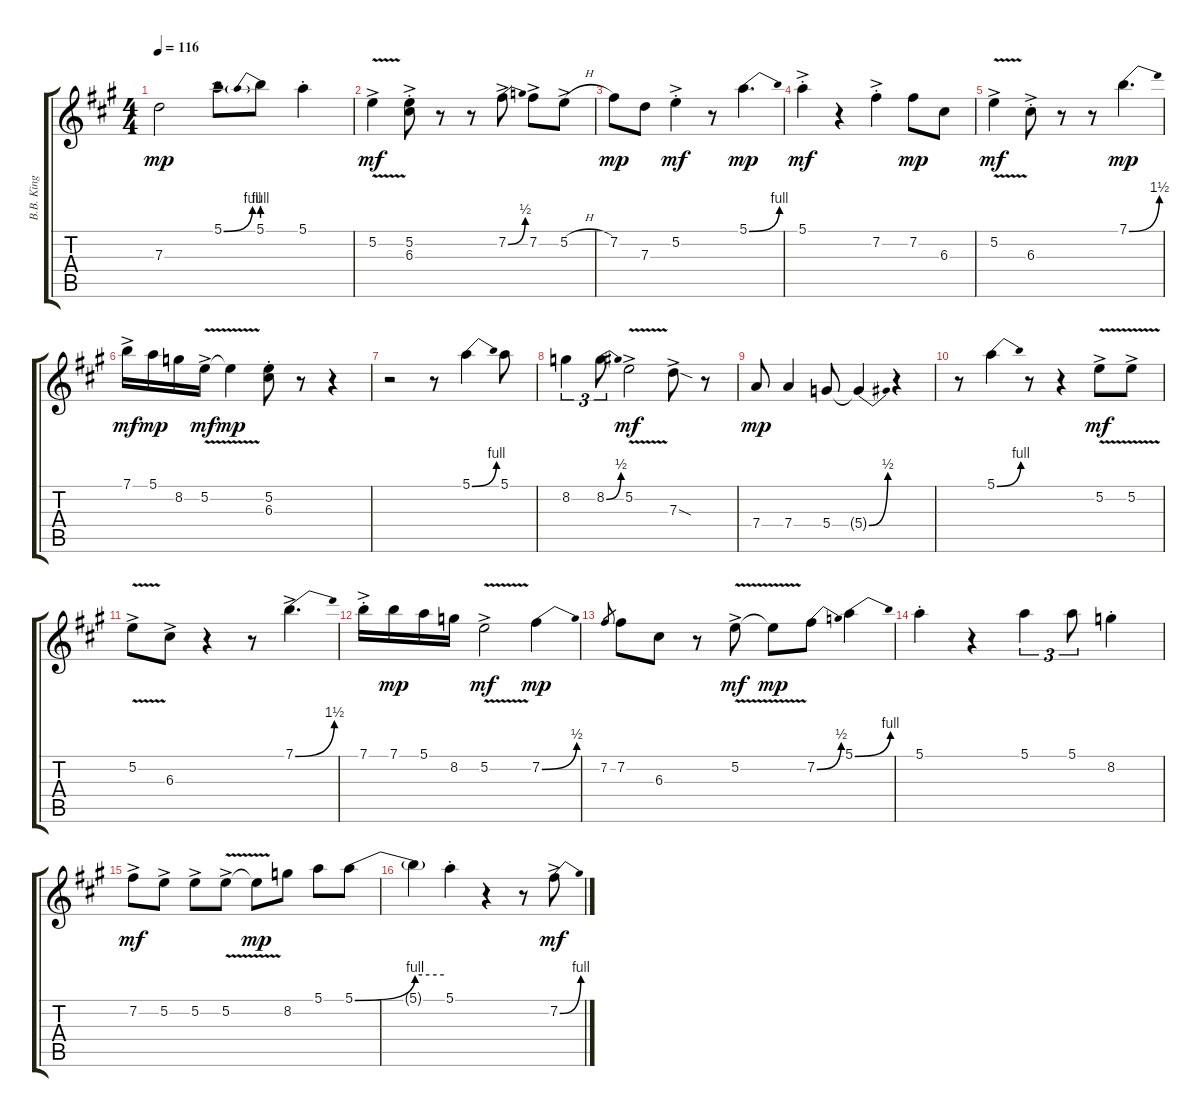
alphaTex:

\track ("B.B. King - Lead Guitar" "B.B. King ") {instrument overdrivenguitar}
\staff {score tabs}
\tuning (E4 B3 G3 D3 A2 E2) {hide}
\ts (4 4)
\tempo 116
\clef g2
\ks a
7.3{t}.2{dy mp} 5.1{be (bend 0 0 60 4)}.8 5.1{be (prebend 0 4 60 4)}.8 5.1{st}.4 |
5.2{v ac}.4{dy mf} (5.2{ac st} 6.3{ac st}).8 r.8 r.8 7.2{be (bend 0 0 60 2) ac}.8 7.2{ac}.8 5.2{h ac}.8 |
7.2.8{dy mp} 7.3.8 5.2{ac st}.4{dy mf} r.8 5.1{be (bend 0 0 60 4)}.4{d dy mp} |
5.1{ac st}.4{dy mf} r.4 7.2{ac st}.4 7.2.8{dy mp} 6.3.8 |
5.2{v ac}.4{dy mf} 6.3{ac st}.8 r.8 r.8 7.1{be (bend 0 0 60 6)}.4{d dy mp} |
7.1{ac}.16{dy mf} 5.1.16{dy mp} 8.2.16 5.2{v ac}.16{dy mf} 5.2{v t}.4{dy mp} (5.2{st} 6.3{st}).8 r.8 r.4 |
r.2 r.8 5.1{be (bend 0 0 60 4)}.4 5.1.8 |
8.2.4{tu (3 2)} 8.2{be (bend 0 0 60 2)}.8{tu (3 2)} 5.2{v ac}.2{dy mf} 7.3{sod ac}.8 r.8 |
7.4.8{dy mp} 7.4.4 5.4.8 5.4{be (bend 0 0 60 2) t}.4 r.4 |
r.8 5.1{be (bend 0 0 60 4)}.4 r.8 r.4 5.2{v ac}.8{dy mf} 5.2{v ac}.8 |
5.2{v ac}.8 6.3{ac}.8 r.4 r.8 7.1{be (bend 0 0 60 6) ac}.4{d} |
7.1{ac st}.16 7.1.16{dy mp} 5.1.16 8.2.16 5.2{v ac}.2{dy mf} 7.2{be (bend 0 0 60 2)}.4{dy mp} |
7.2.8{gr} 7.2.8 6.3.8 r.8 5.2{v ac}.8{dy mf} 5.2{v t}.8{dy mp} 7.2{be (bend 0 0 60 2)}.8 5.1{be (bend 0 0 60 4)}.4 |
5.1{st}.4 r.4 5.1.4{tu (3 2)} 5.1.8{tu (3 2)} 8.2{st}.4 |
7.2{ac}.8{dy mf} 5.2{ac}.8 5.2{ac}.8 5.2{v ac}.8 5.2{t}.8{dy mp} 8.2.8 5.1.8 5.1{be (bend 0 0 60 4)}.8 |
5.1{be (hold 0 4 60 4) t}.4 5.1{st}.4 r.4 r.8 7.2{be (bend 0 0 60 4) ac}.8{dy mf}
